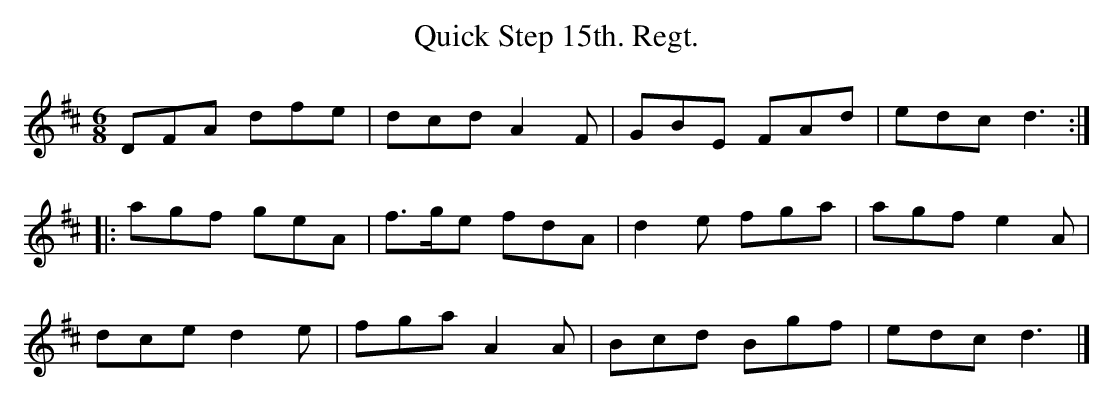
X:1
T:Quick Step 15th. Regt.
M:6/8
L:1/8
K:D
DFA dfe|dcd  A2F|GBE FAd|edc d3::
agf geA|f>ge fdA|d2e fga|agf e2A|
dce d2e|fga  A2A|Bcd Bgf|edc d3|]
